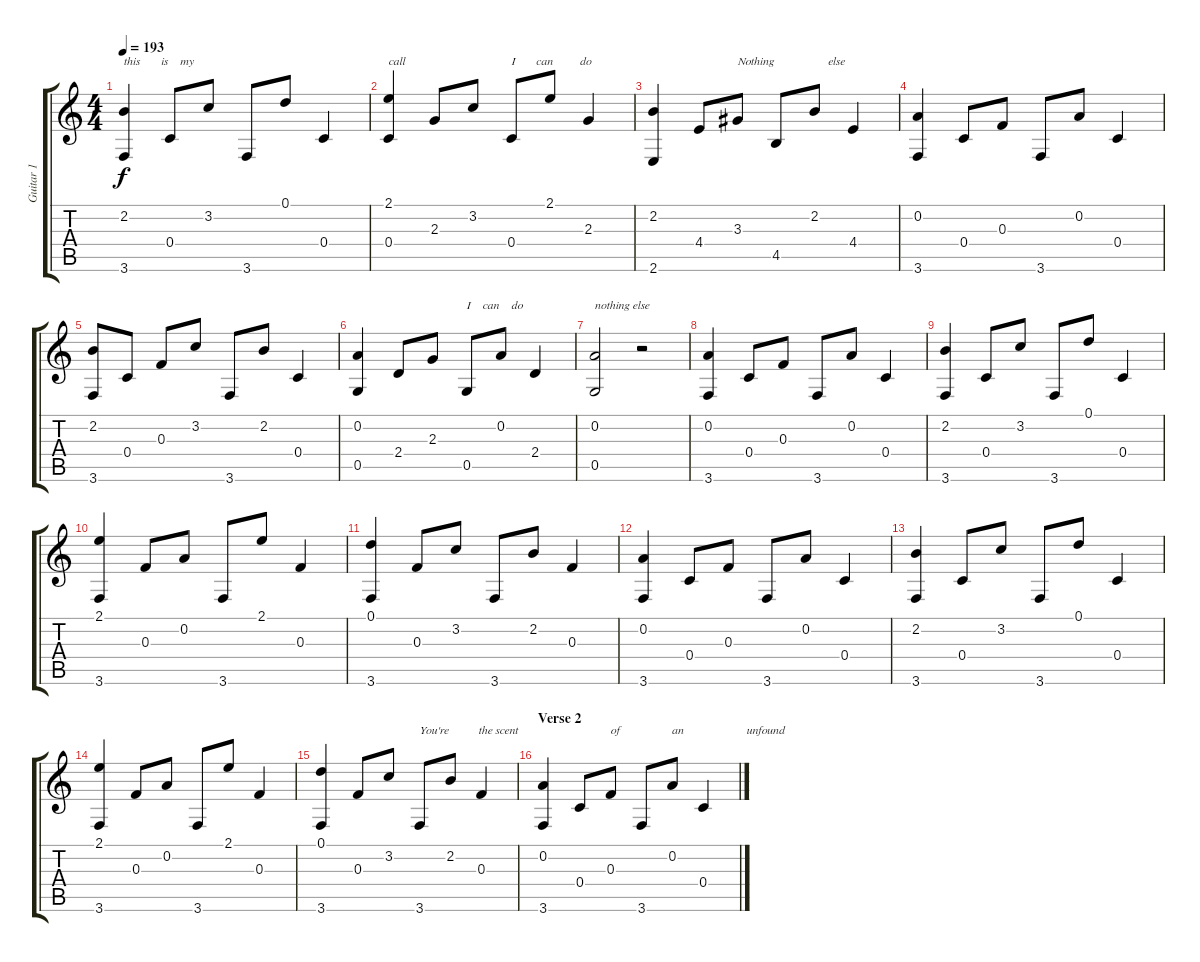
\track ("Guitar 1" "Guitar 1") {instrument acousticguitarsteel}
\staff {score tabs}
\tuning (D4 A3 F3 C3 G2 D2) {hide}
\ts (4 4)
\tempo 193
\clef g2
\ks c
(2.2 3.6).4{txt "this       is    my" dy f} 0.4.8 3.2.8 3.6.8 0.1.8 0.4.4 |
(2.1 0.4).4{txt "call "} 2.3.8 3.2.8 0.4.8{txt "I       can         do "} 2.1.8 2.3.4 |
(2.2 2.6).4 4.4.8 3.3.8{txt "Nothing                  else"} 4.5.8 2.2.8 4.4.4 |
(0.2 3.6).4 0.4.8 0.3.8 3.6.8 0.2.8 0.4.4 |
(2.2 3.6).8 0.4.8 0.3.8 3.2.8 3.6.8 2.2.8 0.4.4 |
(0.2 0.5).4 2.4.8 2.3.8 0.5.8{txt "I    can    do                        nothing else"} 0.2.8 2.4.4 |
(0.2 0.5).2 r.2 |
(0.2 3.6).4 0.4.8 0.3.8 3.6.8 0.2.8 0.4.4 |
(2.2 3.6).4 0.4.8 3.2.8 3.6.8 0.1.8 0.4.4 |
(2.1 3.6).4 0.3.8 0.2.8 3.6.8 2.1.8 0.3.4 |
(0.1 3.6).4 0.3.8 3.2.8 3.6.8 2.2.8 0.3.4 |
(0.2 3.6).4 0.4.8 0.3.8 3.6.8 0.2.8 0.4.4 |
(2.2 3.6).4 0.4.8 3.2.8 3.6.8 0.1.8 0.4.4 |
(2.1 3.6).4 0.3.8 0.2.8 3.6.8 2.1.8 0.3.4 |
(0.1 3.6).4 0.3.8 3.2.8 3.6.8{txt "You're          the scent"} 2.2.8 0.3.4 |
\section ("" "Verse 2")
(0.2 3.6).4 0.4.8 0.3.8{txt "of                 an                     unfound"} 3.6.8 0.2.8 0.4.4
